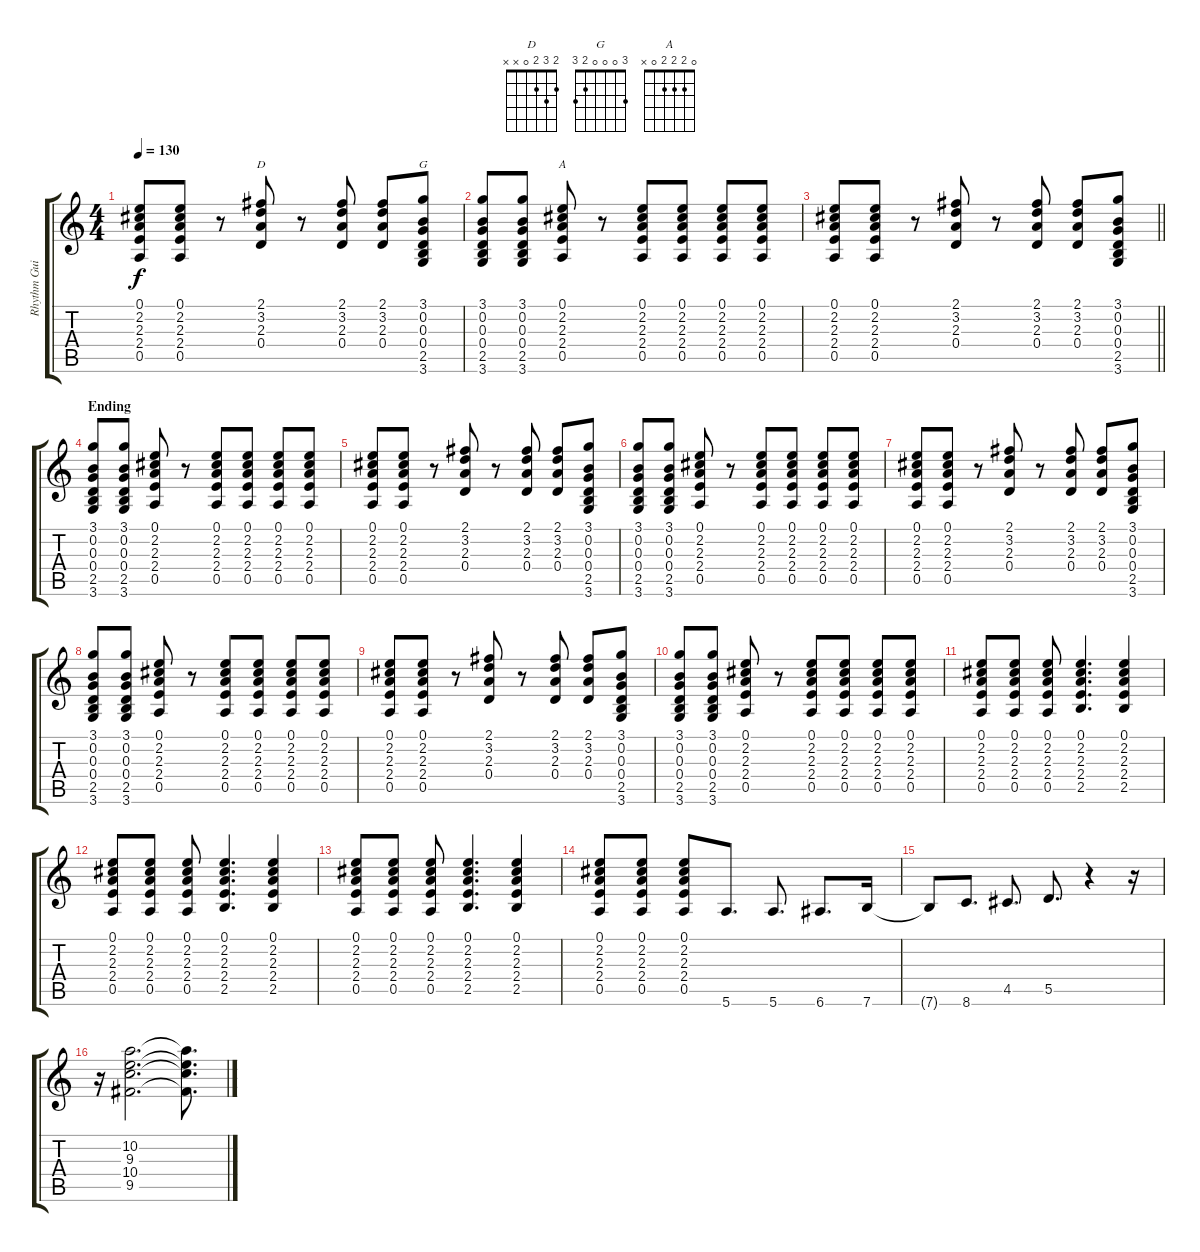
\track ("Rhythm Guitar" "Rhythm Gui") {instrument electricguitarclean}
\staff {score tabs}
\tuning (E4 B3 G3 D3 A2 E2) {hide}
\chord ("D" 2 3 2 0 x x)
\chord ("G" 3 0 0 0 2 3)
\chord ("A" 0 2 2 2 0 x)
\ts (4 4)
\tempo 130
\clef g2
\ks c
(0.1 2.2 2.3 2.4 0.5).8{dy f} (0.1 2.2 2.3 2.4 0.5).8 r.8 (2.1 3.2 2.3 0.4).8{ch "D"} r.8 (2.1 3.2 2.3 0.4).8 (2.1 3.2 2.3 0.4).8 (3.1 0.2 0.3 0.4 2.5 3.6).8{ch "G"} |
(3.1 0.2 0.3 0.4 2.5 3.6).8 (3.1 0.2 0.3 0.4 2.5 3.6).8 (0.1 2.2 2.3 2.4 0.5).8{ch "A"} r.8 (0.1 2.2 2.3 2.4 0.5).8 (0.1 2.2 2.3 2.4 0.5).8 (0.1 2.2 2.3 2.4 0.5).8 (0.1 2.2 2.3 2.4 0.5).8 |
\barLineRight lightlight
(0.1 2.2 2.3 2.4 0.5).8 (0.1 2.2 2.3 2.4 0.5).8 r.8 (2.1 3.2 2.3 0.4).8 r.8 (2.1 3.2 2.3 0.4).8 (2.1 3.2 2.3 0.4).8 (3.1 0.2 0.3 0.4 2.5 3.6).8 |
\section ("" "Ending")
(3.1 0.2 0.3 0.4 2.5 3.6).8 (3.1 0.2 0.3 0.4 2.5 3.6).8 (0.1 2.2 2.3 2.4 0.5).8 r.8 (0.1 2.2 2.3 2.4 0.5).8 (0.1 2.2 2.3 2.4 0.5).8 (0.1 2.2 2.3 2.4 0.5).8 (0.1 2.2 2.3 2.4 0.5).8 |
(0.1 2.2 2.3 2.4 0.5).8 (0.1 2.2 2.3 2.4 0.5).8 r.8 (2.1 3.2 2.3 0.4).8 r.8 (2.1 3.2 2.3 0.4).8 (2.1 3.2 2.3 0.4).8 (3.1 0.2 0.3 0.4 2.5 3.6).8 |
(3.1 0.2 0.3 0.4 2.5 3.6).8 (3.1 0.2 0.3 0.4 2.5 3.6).8 (0.1 2.2 2.3 2.4 0.5).8 r.8 (0.1 2.2 2.3 2.4 0.5).8 (0.1 2.2 2.3 2.4 0.5).8 (0.1 2.2 2.3 2.4 0.5).8 (0.1 2.2 2.3 2.4 0.5).8 |
(0.1 2.2 2.3 2.4 0.5).8 (0.1 2.2 2.3 2.4 0.5).8 r.8 (2.1 3.2 2.3 0.4).8 r.8 (2.1 3.2 2.3 0.4).8 (2.1 3.2 2.3 0.4).8 (3.1 0.2 0.3 0.4 2.5 3.6).8 |
(3.1 0.2 0.3 0.4 2.5 3.6).8 (3.1 0.2 0.3 0.4 2.5 3.6).8 (0.1 2.2 2.3 2.4 0.5).8 r.8 (0.1 2.2 2.3 2.4 0.5).8 (0.1 2.2 2.3 2.4 0.5).8 (0.1 2.2 2.3 2.4 0.5).8 (0.1 2.2 2.3 2.4 0.5).8 |
(0.1 2.2 2.3 2.4 0.5).8 (0.1 2.2 2.3 2.4 0.5).8 r.8 (2.1 3.2 2.3 0.4).8 r.8 (2.1 3.2 2.3 0.4).8 (2.1 3.2 2.3 0.4).8 (3.1 0.2 0.3 0.4 2.5 3.6).8 |
(3.1 0.2 0.3 0.4 2.5 3.6).8 (3.1 0.2 0.3 0.4 2.5 3.6).8 (0.1 2.2 2.3 2.4 0.5).8 r.8 (0.1 2.2 2.3 2.4 0.5).8 (0.1 2.2 2.3 2.4 0.5).8 (0.1 2.2 2.3 2.4 0.5).8 (0.1 2.2 2.3 2.4 0.5).8 |
(0.1 2.2 2.3 2.4 0.5).8 (0.1 2.2 2.3 2.4 0.5).8 (0.1 2.2 2.3 2.4 0.5).8 (0.1 2.2 2.3 2.4 2.5).4{d} (0.1 2.2 2.3 2.4 2.5).4 |
(0.1 2.2 2.3 2.4 0.5).8 (0.1 2.2 2.3 2.4 0.5).8 (0.1 2.2 2.3 2.4 0.5).8 (0.1 2.2 2.3 2.4 2.5).4{d} (0.1 2.2 2.3 2.4 2.5).4 |
(0.1 2.2 2.3 2.4 0.5).8 (0.1 2.2 2.3 2.4 0.5).8 (0.1 2.2 2.3 2.4 0.5).8 (0.1 2.2 2.3 2.4 2.5).4{d} (0.1 2.2 2.3 2.4 2.5).4 |
(0.1 2.2 2.3 2.4 0.5).8 (0.1 2.2 2.3 2.4 0.5).8 (0.1 2.2 2.3 2.4 0.5).8 5.6.8{d} 5.6.8{d} 6.6.8{d} 7.6.16 |
7.6{t}.8 8.6.8{d} 4.5.8{d} 5.5.8{d} r.4 r.16 |
r.16 (10.2 9.3 10.4 9.5).2{d} (10.2{t} 9.3{t} 10.4{t} 9.5{t}).8{d}
